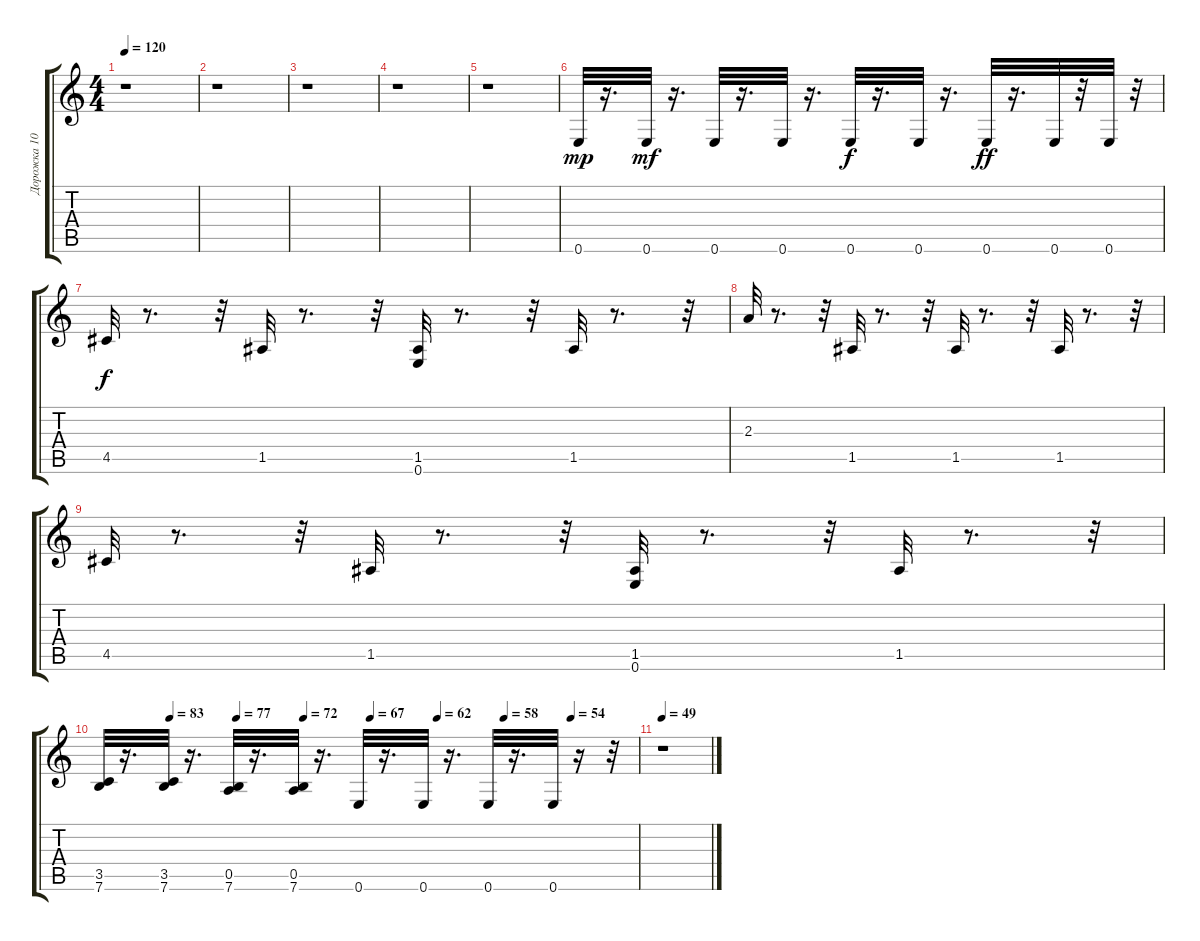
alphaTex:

\track ("Дорожка 10" "Дорожка 10") {instrument acousticguitarnylon}
\staff {score tabs}
\tuning (E4 B3 G3 D3 A2 E2) {hide}
\ts (4 4)
\tempo 120
\clef g2
\ks c
r.1{dy f} |
r.1 |
r.1 |
r.1 |
r.1 |
0.6.32{dy mp} r.16{d} 0.6.32{dy mf} r.16{d} 0.6.32 r.16{d} 0.6.32 r.16{d} 0.6.32{dy f} r.16{d} 0.6.32 r.16{d} 0.6.32{dy ff} r.16{d} 0.6.32 r.32 0.6.32 r.32 |
4.5.32{dy f} r.8{d} r.32 1.5.32 r.8{d} r.32 (1.5 0.6).32 r.8{d} r.32 1.5.32 r.8{d} r.32 |
2.3.32 r.8{d} r.32 1.5.32 r.8{d} r.32 1.5.32 r.8{d} r.32 1.5.32 r.8{d} r.32 |
4.5.32 r.8{d} r.32 1.5.32 r.8{d} r.32 (1.5 0.6).32 r.8{d} r.32 1.5.32 r.8{d} r.32 |
\tempo (83 0.125)
\tempo (77 0.25)
\tempo (72 0.375)
\tempo (67 0.5)
\tempo (62 0.625)
\tempo (58 0.75)
\tempo (54 0.875)
(3.5 7.6).32 r.16{d} (3.5 7.6).32 r.16{d} (0.5 7.6).32 r.16{d} (0.5 7.6).32 r.16{d} 0.6.32 r.16{d} 0.6.32 r.16{d} 0.6.32 r.16{d} 0.6.32 r.16 r.32 |
\tempo 49
r.1
